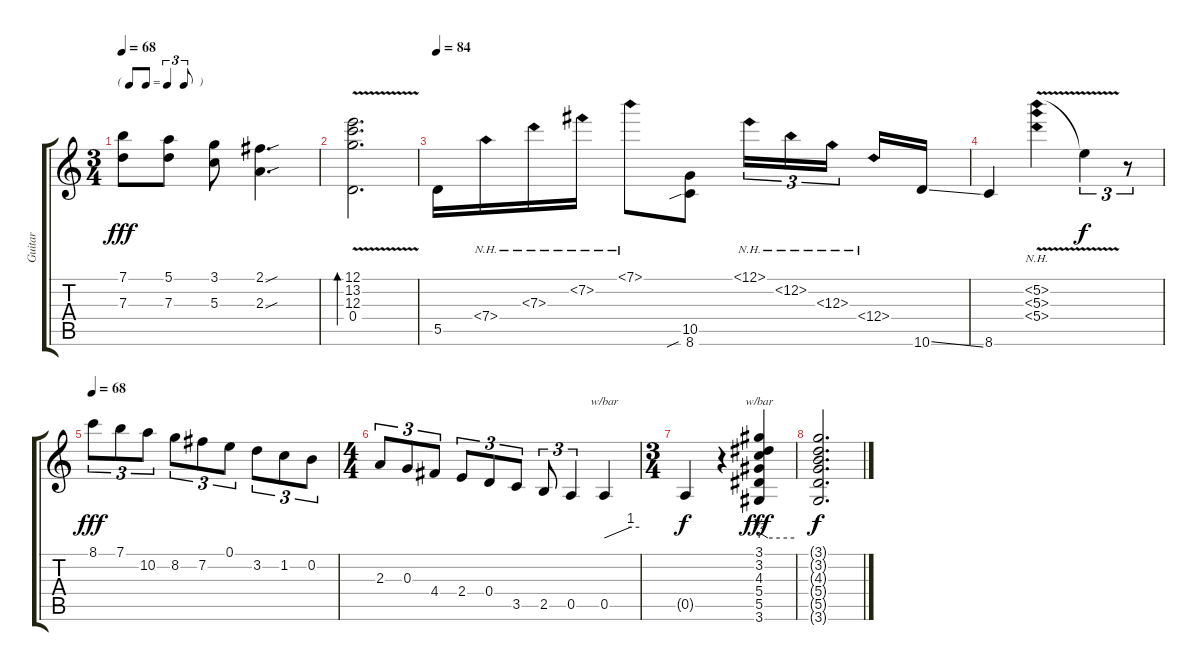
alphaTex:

\track ("Guitar" "Guitar") {instrument electricguitarclean}
\staff {score tabs}
\tuning (E4 B3 G3 D3 A2 E2) {hide}
\ts (3 4)
\tf triplet8th
\tempo 68
\clef g2
\ks c
(7.1 7.3).8{dy fff} (5.1 7.3).8 (3.1 5.3).8 (2.1{sou} 2.3{sou}).4{d} |
(12.1{v} 13.2{v} 12.3{v} 0.4).2{d bd 240} |
\tempo 84
5.5.16 7.4{nh}.16 7.3{nh}.16 7.2{nh}.16 7.1{nh}.8 (10.5 8.6{sib}).8 12.1{nh}.16{tu (3 2)} 12.2{nh}.16{tu (3 2)} 12.3{nh}.16{tu (3 2) beam splitsecondary} 12.4{nh}.16 10.6{ss}.16 |
8.6.4 (5.2{nh v} 5.3{nh v} 5.4{nh v}).4 5.2{t}.4{tu (3 2) dy f} r.8{tu (3 2)} |
\tempo 68
8.1.8{tu (3 2) dy fff} 7.1.8{tu (3 2)} 10.2.8{tu (3 2)} 8.2.8{tu (3 2)} 7.2.8{tu (3 2)} 0.1.8{tu (3 2)} 3.2.8{tu (3 2)} 1.2.8{tu (3 2)} 0.2.8{tu (3 2)} |
\ts (4 4)
2.3.8{tu (3 2)} 0.3.8{tu (3 2)} 4.4.8{tu (3 2)} 2.4.8{tu (3 2)} 0.4.8{tu (3 2)} 3.5.8{tu (3 2)} 2.5.8{tu (3 2)} 0.5.4{tu (3 2)} 0.5.4{tbe (custom default 0 0 45 4 60 4)} |
\ts (3 4)
0.5{t}.4{dy f} r.4 (3.1 3.2 4.3 5.4 5.5 3.6).4{tbe (custom default 0 2 15 0 60 0) dy fff} |
(3.1{t} 3.2{t} 4.3{t} 5.4{t} 5.5{t} 3.6{t}).2{d dy f}
